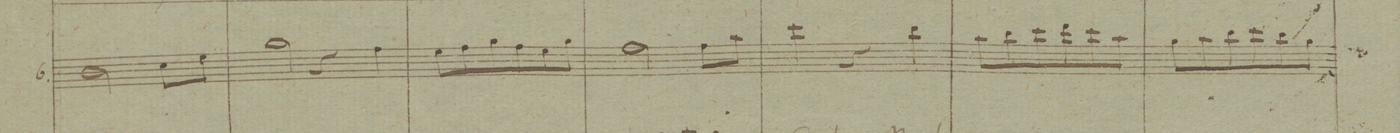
**kern	**dynam
*I"6.	*
*clefG2	*
*k[b-]	*
*M3/4	*
2b-\	.
8cc\L	.
8ee\J	.
=36	=36
4gg\	.
4r	.
4ff\	.
=37	=37
8ee\L	.
8ff\	.
8gg\	.
8ff\	.
8ee\	.
8gg\J	.
=38	=38
2ff\	.
8ff\L	.
8aa\J	.
=39	=39
4ccc\	.
4r	.
4bb-\	.
=40	=40
8aa\L	.
8bb-\	.
8ccc\	.
8ddd\	.
8ccc\	.
8aa\J	.
=41	=41
8gg\L	.
8aa\	.
8bb-\	.
8ccc\	.
8bb-\	.
8gg\J	.
=42	=42
*-	*-
